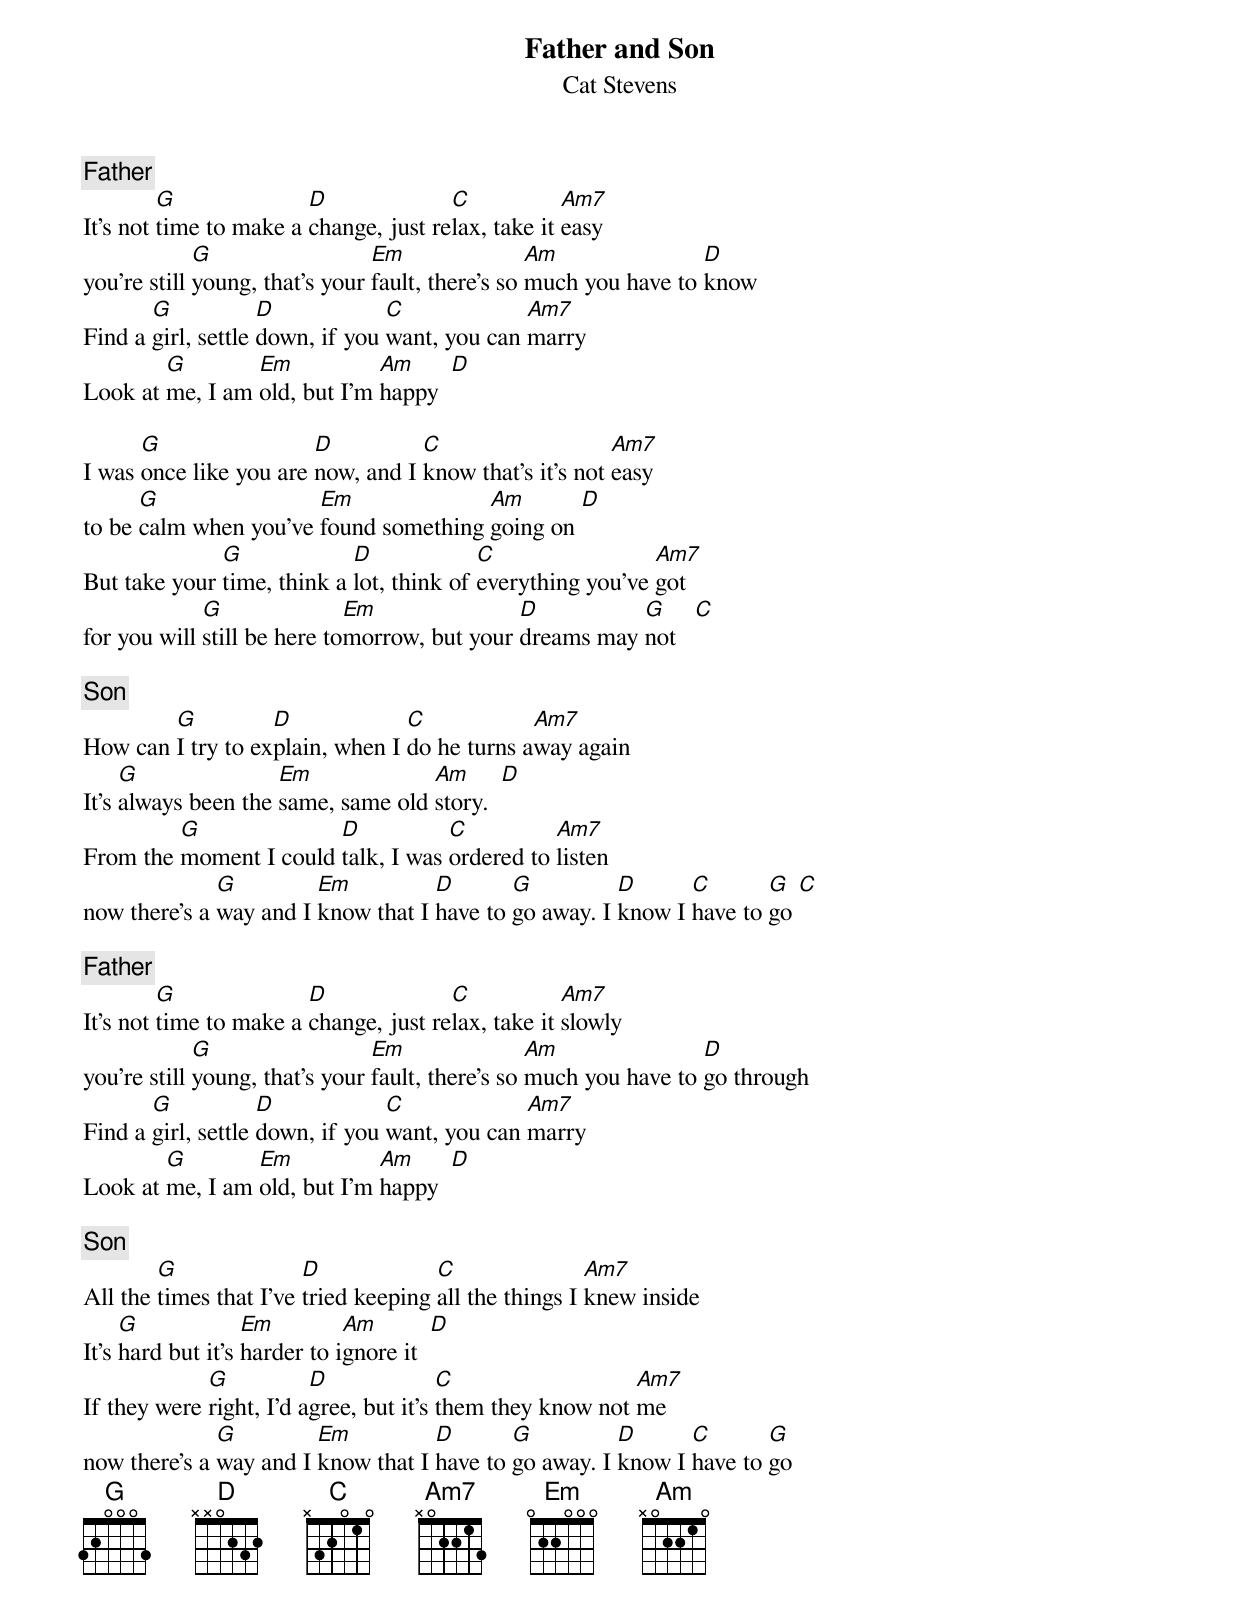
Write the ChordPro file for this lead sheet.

{t:Father and Son}
{st:Cat Stevens}
{comment: Father}
It's not [G]time to make a [D]change, just re[C]lax, take it [Am7]easy
you're still [G]young, that's your [Em]fault, there's so [Am]much you have to [D]know
Find a [G]girl, settle [D]down, if you [C]want, you can [Am7]marry
Look at [G]me, I am [Em]old, but I'm [Am]happy  [D]

I was [G]once like you are [D]now, and I [C]know that's it's not [Am7]easy
to be [G]calm when you've [Em]found something [Am]going on [D]
But take your [G]time, think a [D]lot, think of [C]everything you've [Am7]got
for you will [G]still be here to[Em]morrow, but your [D]dreams may [G]not   [C]

{comment: Son}
How can [G]I try to ex[D]plain, when I [C]do he turns a[Am7]way again
It's [G]always been the [Em]same, same old [Am]story.  [D]
From the [G]moment I could [D]talk, I was [C]ordered to [Am7]listen
now there's a [G]way and I [Em]know that I [D]have to [G]go away. I [D]know I [C]have to [G]go [C]

{comment: Father}
It's not [G]time to make a [D]change, just re[C]lax, take it [Am7]slowly
you're still [G]young, that's your [Em]fault, there's so [Am]much you have to [D]go through
Find a [G]girl, settle [D]down, if you [C]want, you can [Am7]marry
Look at [G]me, I am [Em]old, but I'm [Am]happy  [D]

{comment: Son}
All the [G]times that I've [D]tried keeping [C]all the things I [Am7]knew inside
It's [G]hard but it's [Em]harder to i[Am]gnore it  [D]
If they were [G]right, I'd a[D]gree, but it's [C]them they know not [Am7]me
now there's a [G]way and I [Em]know that I [D]have to [G]go away. I [D]know I [C]have to [G]go
